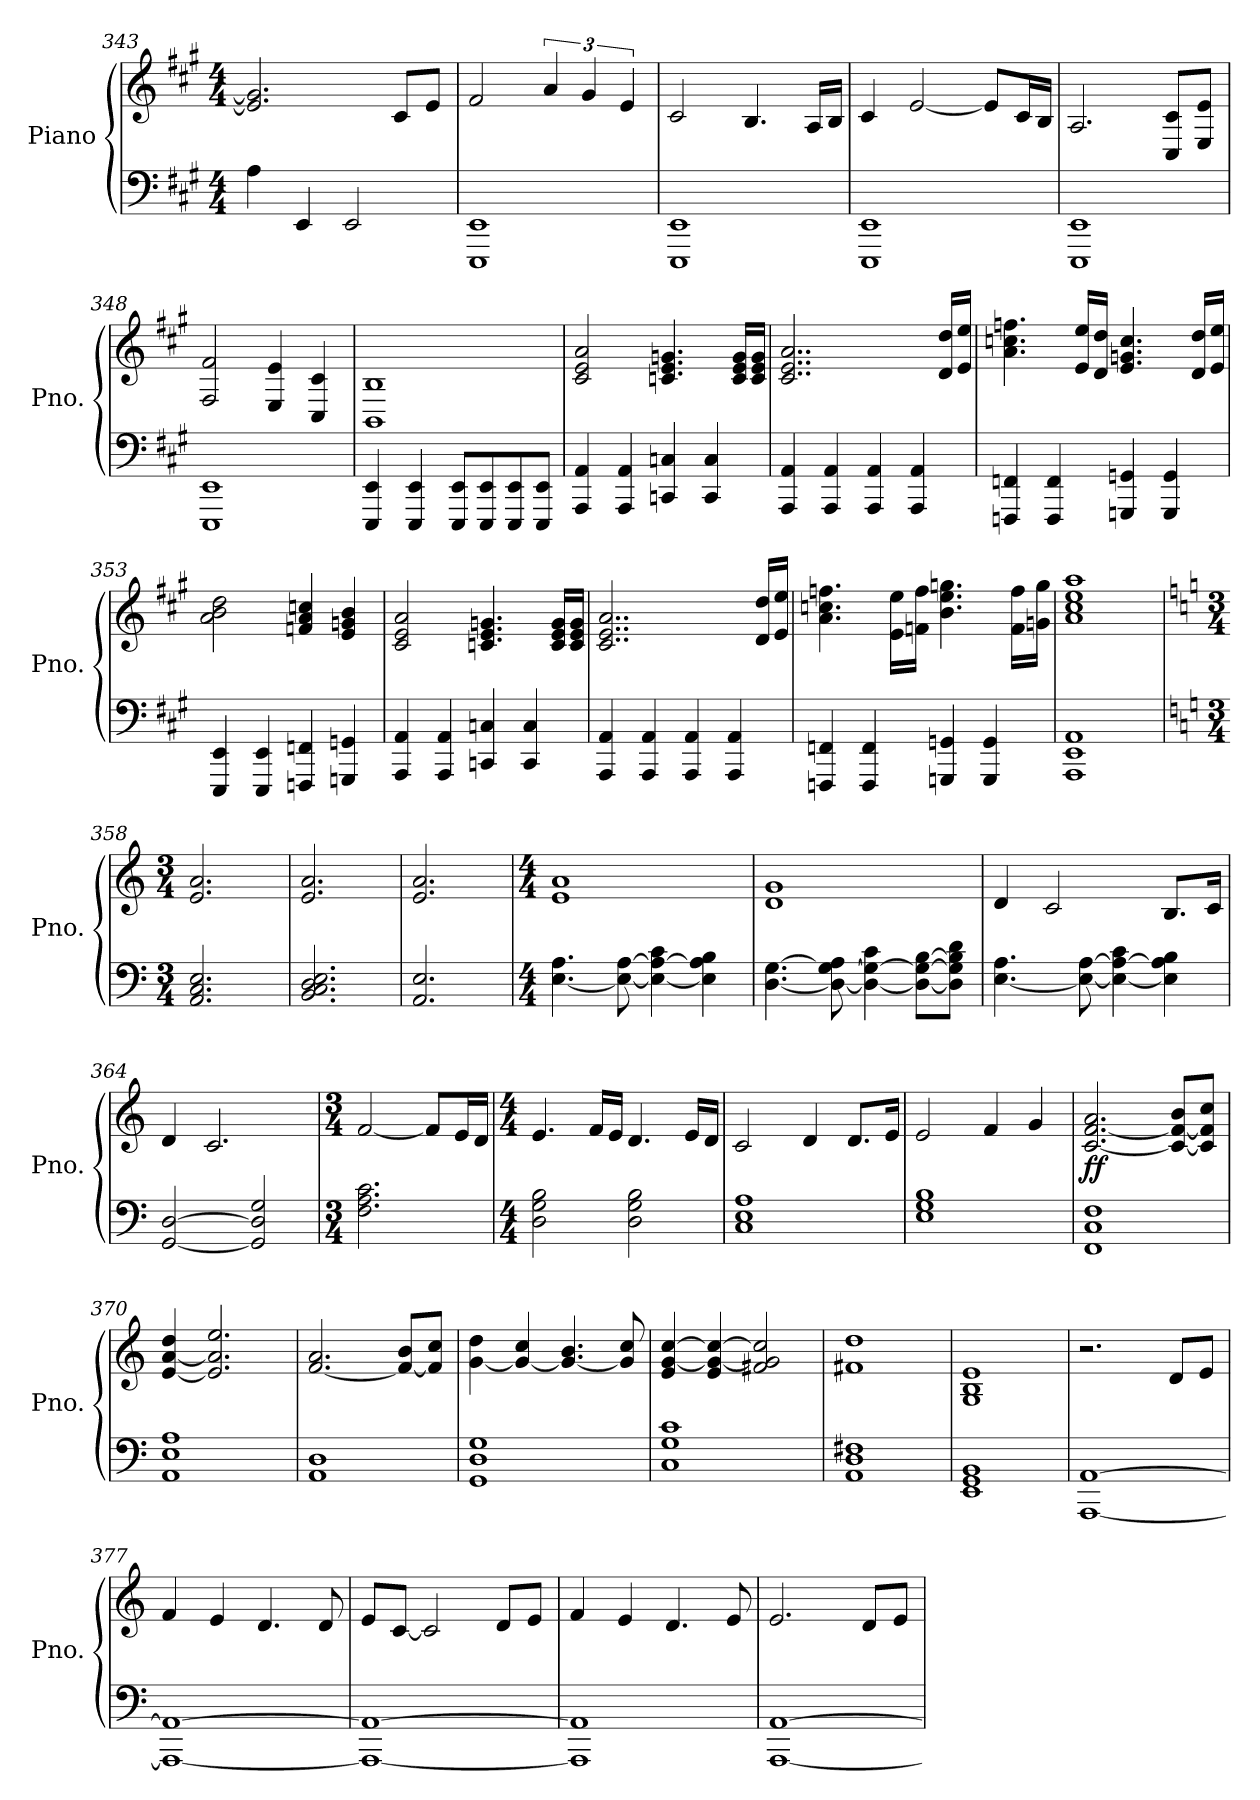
**kern	**kern	**dynam
*part1	*part1	*part1
*staff2	*staff1	*staff1/2
*I"Piano	*	*
*I'Pno.	*	*
*clefF4	*clefG2	*
*k[f#c#g#]	*k[f#c#g#]	*
*M4/4	*M4/4	*
=343	=343	=343
4A\	2.e/] 2.g/]	.
4EE/	.	.
2EE/	.	.
.	8c#/L	.
.	8e/J	.
=344	=344	=344
1EEE 1EE	2f#/	.
.	6a/	.
.	6g#/	.
.	6e/	.
=345	=345	=345
1EEE 1EE	2c#/	.
.	4.B/	.
.	16A/LL	.
.	16B/JJ	.
=346	=346	=346
1EEE 1EE	4c#/	.
.	[2e/	.
.	8e/L]	.
.	16c#/L	.
.	16B/JJ	.
=347	=347	=347
1EEE 1EE	2.A/	.
.	8C#/ 8c#/L	.
.	8E/ 8e/J	.
=348	=348	=348
1EEE 1EE	2F#/ 2f#/	.
.	4E/ 4e/	.
.	4C#/ 4c#/	.
!!LO:LB:g=z
=349	=349	=349
4EEE/ 4EE/	1BB 1B	.
4EEE/ 4EE/	.	.
8EEE/ 8EE/L	.	.
8EEE/ 8EE/	.	.
8EEE/ 8EE/	.	.
8EEE/ 8EE/J	.	.
=350	=350	=350
4AAA/ 4AA/	2c#/ 2e/ 2a/	.
4AAA/ 4AA/	.	.
4CCn/ 4Cn/	4.cn/ 4.e/ 4.gn/	.
4CC/ 4C/	.	.
.	16c/ 16e/ 16g/LL	.
.	16c/ 16e/ 16g/JJ	.
=351	=351	=351
4AAA/ 4AA/	2..c#/ 2..e/ 2..a/	.
4AAA/ 4AA/	.	.
4AAA/ 4AA/	.	.
4AAA/ 4AA/	.	.
.	16d/ 16dd/LL	.
.	16e/ 16ee/JJ	.
=352	=352	=352
4FFFn/ 4FFn/	4.a\ 4.ccn\ 4.ffn\	.
4FFF/ 4FF/	.	.
.	16e/ 16ee/LL	.
.	16d/ 16dd/JJ	.
4GGGn/ 4GGn/	4.e/ 4.gn/ 4.cc/	.
4GGG/ 4GG/	.	.
.	16d/ 16dd/LL	.
.	16e/ 16ee/JJ	.
=353	=353	=353
4EEE/ 4EE/	2a\ 2b\ 2dd\	.
4EEE/ 4EE/	.	.
4FFFn/ 4FFn/	4fn/ 4a/ 4ccn/	.
4GGGn/ 4GGn/	4e/ 4gn/ 4b/	.
!!LO:LB:g=z
=354	=354	=354
4AAA/ 4AA/	2c#/ 2e/ 2a/	.
4AAA/ 4AA/	.	.
4CCn/ 4Cn/	4.cn/ 4.e/ 4.gn/	.
4CC/ 4C/	.	.
.	16c/ 16e/ 16g/LL	.
.	16c/ 16e/ 16g/JJ	.
=355	=355	=355
4AAA/ 4AA/	2..c#/ 2..e/ 2..a/	.
4AAA/ 4AA/	.	.
4AAA/ 4AA/	.	.
4AAA/ 4AA/	.	.
.	16d/ 16dd/LL	.
.	16e/ 16ee/JJ	.
=356	=356	=356
4FFFn/ 4FFn/	4.a\ 4.ccn\ 4.ffn\	.
4FFF/ 4FF/	.	.
.	16e\ 16ee\LL	.
.	16fn\ 16ff\JJ	.
4GGGn/ 4GGn/	4.b\ 4.ee\ 4.ggn\	.
4GGG/ 4GG/	.	.
.	16f\ 16ff\LL	.
.	16gn\ 16gg\JJ	.
=357	=357	=357
1AAA 1EE 1AA	1a 1cc# 1ee 1aa	.
=358	=358	=358
*k[]	*k[]	*
*M3/4	*M3/4	*
*	*MM70	*
2.AA/ 2.C/ 2.E/	2.e/ 2.a/	.
=359	=359	=359
2.BB/ 2.C/ 2.D/ 2.E/	2.e/ 2.a/	.
=360	=360	=360
2.AA/ 2.E/	2.e/ 2.a/	.
!!LO:LB:g=z
=361	=361	=361
*M4/4	*M4/4	*
[4.E\ 4.A\	1e 1a	.
8E\_ [8A\	.	.
4E\_ 4A\_ 4c\	.	.
4E\] 4A\] 4B\	.	.
=362	=362	=362
[4.D\ [4.G\	1d 1g	.
8D\_ 8G\_ 8A\	.	.
4D\_ 4G\_ 4c\	.	.
8D\_ 8G\_ [8B\L	.	.
8D\] 8G\] 8B\] 8d\J	.	.
=363	=363	=363
[4.E\ 4.A\	4d/	.
.	2c/	.
8E\_ [8A\	.	.
4E\_ 4A\_ 4c\	.	.
4E\] 4A\] 4B\	8.B/L	.
.	16c/Jk	.
=364	=364	=364
[2GG/ [2D/	4d/	.
.	2.c/	.
2GG/] 2D/] 2G/	.	.
=365	=365	=365
*M3/4	*M3/4	*
2.F\ 2.A\ 2.c\	[2f/	.
.	8f/L]	.
.	16e/L	.
.	16d/JJ	.
!!LO:LB:g=z
=366	=366	=366
*M4/4	*M4/4	*
2D\ 2G\ 2B\	4.e/	.
.	16f/LL	.
.	16e/JJ	.
2D\ 2G\ 2B\	4.d/	.
.	16e/LL	.
.	16d/JJ	.
=367	=367	=367
1C 1E 1A	2c/	.
.	4d/	.
.	8.d/L	.
.	16e/Jk	.
=368	=368	=368
1E 1G 1B	2e/	.
.	4f/	.
.	4g/	.
=369	=369	=369
!	!	!LO:DY:b
1FF 1C 1F	[2.c/ [2.f/ 2.a/	ff
.	8c/_ 8f/_ 8b/L	.
.	8c/] 8f/] 8cc/J	.
=370	=370	=370
1AA 1E 1A	[4e/ [4a/ 4dd/	.
.	2.e/] 2.a/] 2.ee/	.
=371	=371	=371
1AA 1D	[2.f/ 2.a/	.
.	8f/_ 8b/L	.
.	8f/] 8cc/J	.
=372	=372	=372
1GG 1D 1G	[4g\ 4dd\	.
.	4g/_ 4cc/	.
.	4.g/_ 4.b/	.
.	8g/] 8cc/	.
!!LO:PB:g=z
=373	=373	=373
1C 1G 1c	4e/ [4g/ [4cc/	.
.	4e/ 4g/_ 4cc/_	.
.	2f#X/ 2g/] 2cc/]	.
=374	=374	=374
1AA 1D 1F#X	1f#X 1dd	.
=375	=375	=375
1EE 1GG 1BB	1G 1B 1e	.
=376	=376	=376
*	*MM80	*
[1AAA [1AA	2.r	.
.	8d/L	.
.	8e/J	.
=377	=377	=377
1AAA_ 1AA_	4f/	.
.	4e/	.
.	4.d/	.
.	8d/	.
=378	=378	=378
1AAA_ 1AA_	8e/L	.
.	[8c/J	.
.	2c/]	.
.	8d/L	.
.	8e/J	.
=379	=379	=379
1AAA] 1AA]	4f/	.
.	4e/	.
.	4.d/	.
.	8e/	.
=380	=380	=380
[1AAA [1AA	2.e/	.
.	8d/L	.
.	8e/J	.
=	=	=
*-	*-	*-
